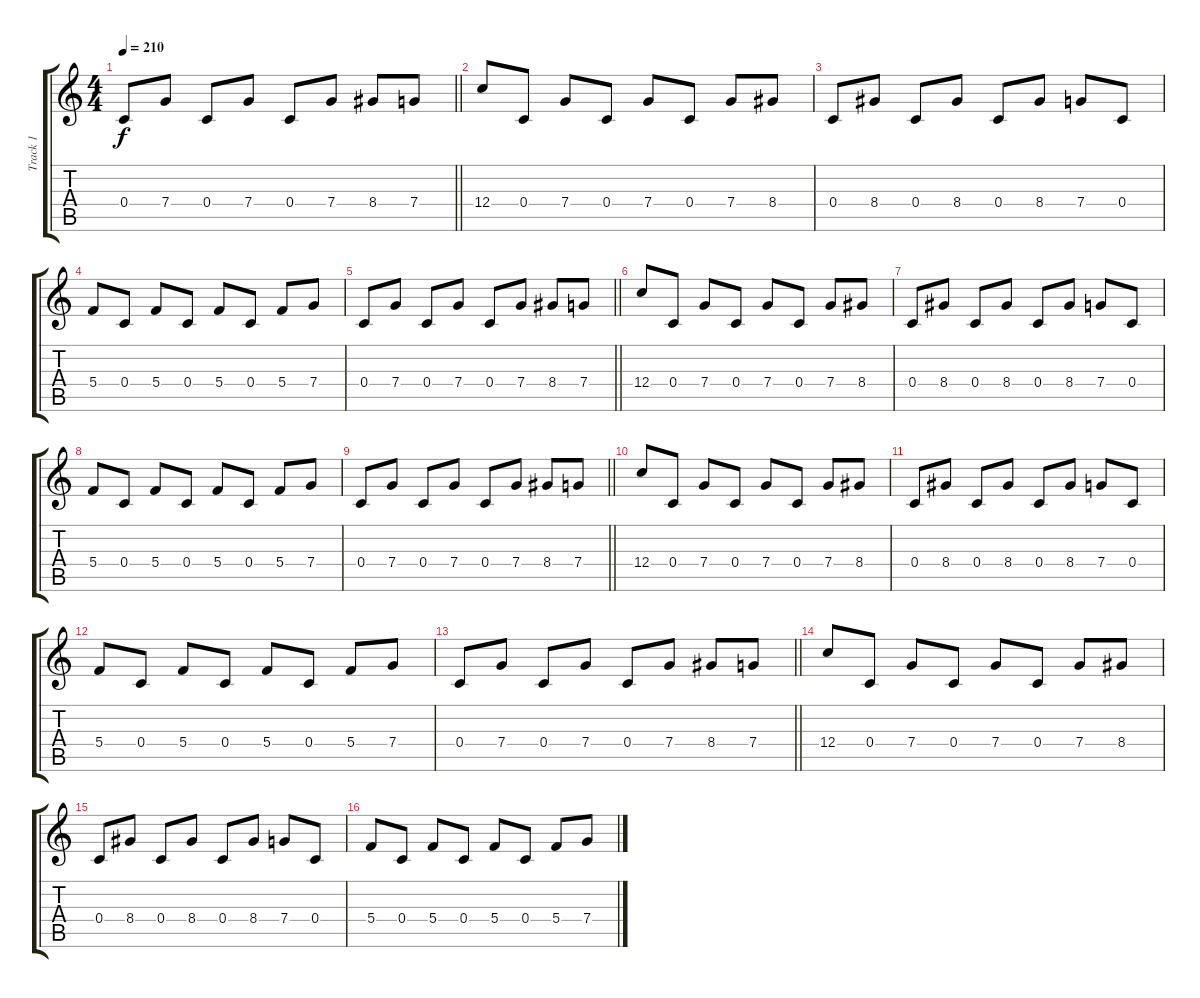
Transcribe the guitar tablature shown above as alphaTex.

\track ("Track 1" "Track 1") {instrument distortionguitar}
\staff {score tabs}
\tuning (D4 A3 F3 C3 G2 C2) {hide}
\ts (4 4)
\tempo 210
\clef g2
\barLineRight lightlight
\ks c
0.4.8{dy f} 7.4.8 0.4.8 7.4.8 0.4.8 7.4.8 8.4.8 7.4.8 |
\section ("" "")
12.4.8 0.4.8 7.4.8 0.4.8 7.4.8 0.4.8 7.4.8 8.4.8 |
0.4.8 8.4.8 0.4.8 8.4.8 0.4.8 8.4.8 7.4.8 0.4.8 |
5.4.8 0.4.8 5.4.8 0.4.8 5.4.8 0.4.8 5.4.8 7.4.8 |
\barLineRight lightlight
0.4.8 7.4.8 0.4.8 7.4.8 0.4.8 7.4.8 8.4.8 7.4.8 |
\section ("" "")
12.4.8 0.4.8 7.4.8 0.4.8 7.4.8 0.4.8 7.4.8 8.4.8 |
0.4.8 8.4.8 0.4.8 8.4.8 0.4.8 8.4.8 7.4.8 0.4.8 |
5.4.8 0.4.8 5.4.8 0.4.8 5.4.8 0.4.8 5.4.8 7.4.8 |
\barLineRight lightlight
0.4.8 7.4.8 0.4.8 7.4.8 0.4.8 7.4.8 8.4.8 7.4.8 |
\section ("" "")
12.4.8 0.4.8 7.4.8 0.4.8 7.4.8 0.4.8 7.4.8 8.4.8 |
0.4.8 8.4.8 0.4.8 8.4.8 0.4.8 8.4.8 7.4.8 0.4.8 |
5.4.8 0.4.8 5.4.8 0.4.8 5.4.8 0.4.8 5.4.8 7.4.8 |
\barLineRight lightlight
0.4.8 7.4.8 0.4.8 7.4.8 0.4.8 7.4.8 8.4.8 7.4.8 |
\section ("" "")
12.4.8 0.4.8 7.4.8 0.4.8 7.4.8 0.4.8 7.4.8 8.4.8 |
0.4.8 8.4.8 0.4.8 8.4.8 0.4.8 8.4.8 7.4.8 0.4.8 |
5.4.8 0.4.8 5.4.8 0.4.8 5.4.8 0.4.8 5.4.8 7.4.8
